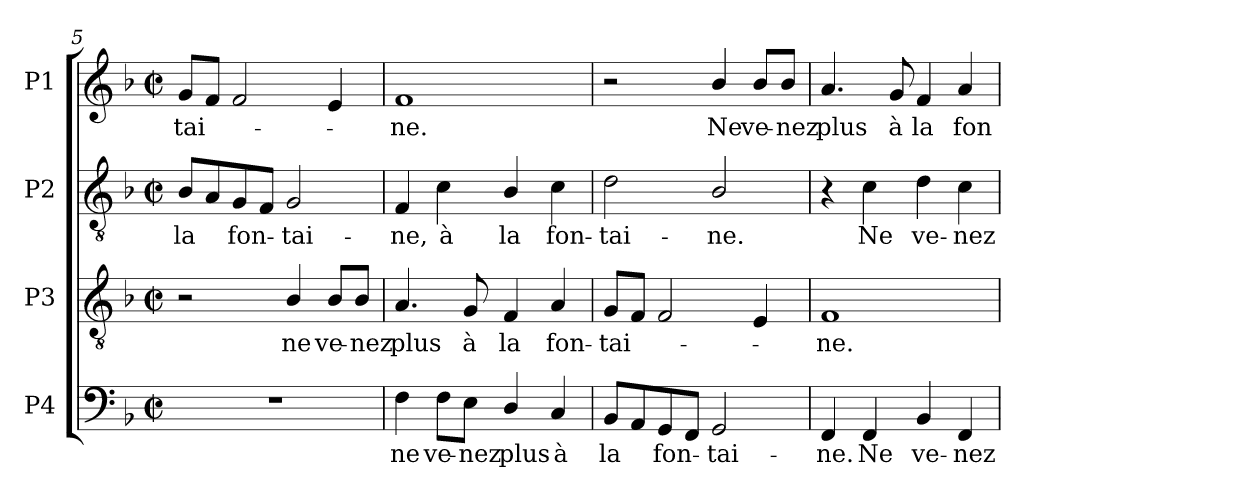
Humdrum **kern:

**kern	**text	**kern	**text	**kern	**text	**kern	**text
*part4	*part4	*part3	*part3	*part2	*part2	*part1	*part1
*staff4	*staff4	*staff3	*staff3	*staff2	*staff2	*staff1	*staff1
*I"P4	*	*I"P3	*	*I"P2	*	*I"P1	*
!!LO:LB:g=z
*clefF4	*	*clefGv2	*	*clefGv2	*	*clefG2	*
*	*	*ITrd7c12	*	*	*	*	*
*k[b-]	*	*k[b-]	*	*k[b-]	*	*k[b-]	*
*F:	*	*F:	*	*F:	*	*F:	*
*M2/2	*	*M2/2	*	*M2/2	*	*M2/2	*
*met(c|)	*	*met(c|)	*	*met(c|)	*	*met(c|)	*
=5	=5	=5	=5	=5	=5	=5	=5
!	!	!	!	!	!LO:LY:b:color=#000000	!	!
!	!	!	!	!	!	!	!LO:LY:b:color=#000000
1r	.	2r	.	8B-i/L	la	8gi/L	-tai-
.	.	.	.	8Ai/	.	8fi/J	.
!	!	!	!	!	!LO:LY:b:color=#000000	!	!
.	.	.	.	8Gi/	fon-	2fi/	.
.	.	.	.	8Fi/J	.	.	.
!	!	!	!LO:LY:b:color=#000000	!	!	!	!
!	!	!	!	!	!LO:LY:b:color=#000000	!	!
.	.	4BB-i/	ne	2Gi/	-tai-	.	.
!	!	!	!LO:LY:b:color=#000000	!	!	!	!
.	.	8BB-i/L	ve-	.	.	4ei/	.
!	!	!	!LO:LY:b:color=#000000	!	!	!	!
.	.	8BB-i/J	-nez	.	.	.	.
=6	=6	=6	=6	=6	=6	=6	=6
!	!LO:LY:b:color=#000000	!	!	!	!	!	!
!	!	!	!LO:LY:b:color=#000000	!	!	!	!
!	!	!	!	!	!LO:LY:b:color=#000000	!	!
!	!	!	!	!	!	!	!LO:LY:b:color=#000000
4Fi\	ne	4.AAi/	plus	4Fi/	-ne,	1fi	-ne.
!	!LO:LY:b:color=#000000	!	!	!	!	!	!
!	!	!	!	!	!LO:LY:b:color=#000000	!	!
8Fi\L	ve-	.	.	4ci\	à	.	.
!	!LO:LY:b:color=#000000	!	!	!	!	!	!
!	!	!	!LO:LY:b:color=#000000	!	!	!	!
8Ei\J	-nez	8GGi/	à	.	.	.	.
!	!LO:LY:b:color=#000000	!	!	!	!	!	!
!	!	!	!LO:LY:b:color=#000000	!	!	!	!
!	!	!	!	!	!LO:LY:b:color=#000000	!	!
4Di/	plus	4FFi/	la	4B-i/	la	.	.
!	!LO:LY:b:color=#000000	!	!	!	!	!	!
!	!	!	!LO:LY:b:color=#000000	!	!	!	!
!	!	!	!	!	!LO:LY:b:color=#000000	!	!
4Ci/	à	4AAi/	fon-	4ci\	fon-	.	.
=7	=7	=7	=7	=7	=7	=7	=7
!	!LO:LY:b:color=#000000	!	!	!	!	!	!
!	!	!	!LO:LY:b:color=#000000	!	!	!	!
!	!	!	!	!	!LO:LY:b:color=#000000	!	!
8BB-i/L	la	8GGi/L	-tai-	2di\	-tai-	2r	.
8AAi/	.	8FFi/J	.	.	.	.	.
!	!LO:LY:b:color=#000000	!	!	!	!	!	!
8GGi/	fon-	2FFi/	.	.	.	.	.
8FFi/J	.	.	.	.	.	.	.
!	!LO:LY:b:color=#000000	!	!	!	!	!	!
!	!	!	!	!	!LO:LY:b:color=#000000	!	!
!	!	!	!	!	!	!	!LO:LY:b:color=#000000
2GGi/	-tai-	.	.	2B-i/	-ne.	4b-i/	Ne
!	!	!	!	!	!	!	!LO:LY:b:color=#000000
.	.	4EEi/	.	.	.	8b-i/L	ve-
!	!	!	!	!	!	!	!LO:LY:b:color=#000000
.	.	.	.	.	.	8b-i/J	-nez
=8	=8	=8	=8	=8	=8	=8	=8
!	!LO:LY:b:color=#000000	!	!	!	!	!	!
!	!	!	!LO:LY:b:color=#000000	!	!	!	!
!	!	!	!	!	!	!	!LO:LY:b:color=#000000
4FFi/	-ne.	1FFi	-ne.	4r	.	4.ai/	plus
!	!LO:LY:b:color=#000000	!	!	!	!	!	!
!	!	!	!	!	!LO:LY:b:color=#000000	!	!
4FFi/	Ne	.	.	4ci\	Ne	.	.
!	!	!	!	!	!	!	!LO:LY:b:color=#000000
.	.	.	.	.	.	8gi/	à
!	!LO:LY:b:color=#000000	!	!	!	!	!	!
!	!	!	!	!	!LO:LY:b:color=#000000	!	!
!	!	!	!	!	!	!	!LO:LY:b:color=#000000
4BB-i/	ve-	.	.	4di\	ve-	4fi/	la
!	!LO:LY:b:color=#000000	!	!	!	!	!	!
!	!	!	!	!	!LO:LY:b:color=#000000	!	!
!	!	!	!	!	!	!	!LO:LY:b:color=#000000
4FFi/	-nez	.	.	4ci\	-nez	4ai/	fon-
=	=	=	=	=	=	=	=
*-	*-	*-	*-	*-	*-	*-	*-
